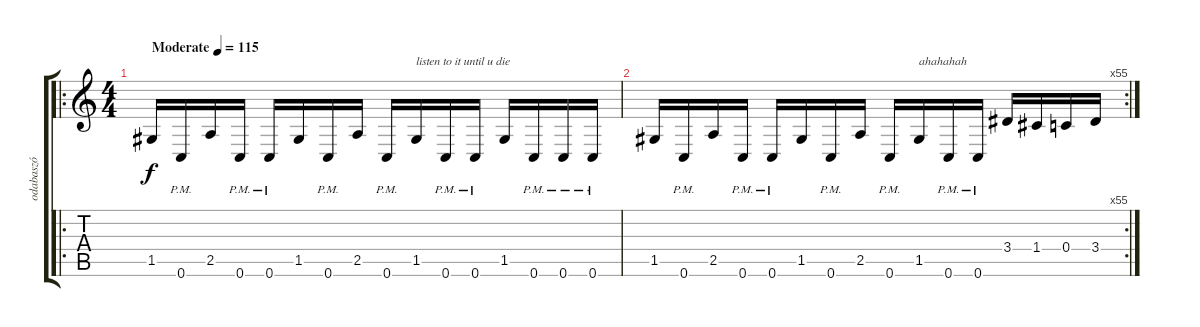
\track ("odabaszó" "odabaszó") {instrument distortionguitar}
\staff {score tabs}
\tuning (D4 A3 F3 C3 G2 C2) {hide}
\ro
\ts (4 4)
\tempo (115 "Moderate")
\clef g2
\ks c
1.5.16{dy f instrument distortionguitar} 0.6{pm}.16 2.5.16 0.6{pm}.16 0.6{pm}.16 1.5.16 0.6{pm}.16 2.5.16 0.6{pm}.16 1.5.16{txt "listen to it until u die"} 0.6{pm}.16 0.6{pm}.16 1.5.16 0.6{pm}.16 0.6{pm}.16 0.6{pm}.16 |
\rc 55
1.5.16 0.6{pm}.16 2.5.16 0.6{pm}.16 0.6{pm}.16 1.5.16 0.6{pm}.16 2.5.16 0.6{pm}.16 1.5.16{txt "ahahahah"} 0.6{pm}.16 0.6{pm}.16 3.4.16 1.4.16 0.4.16 3.4.16
